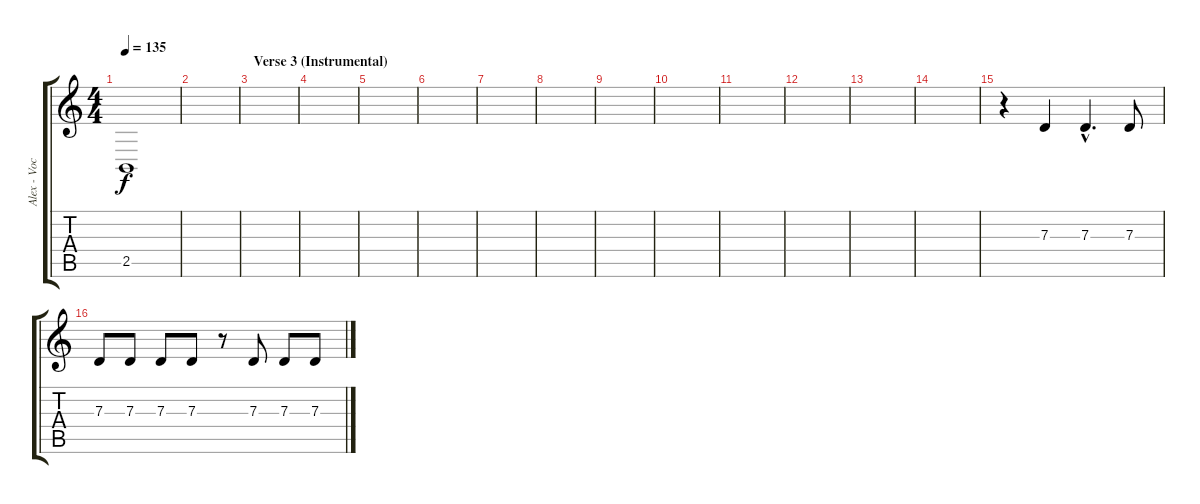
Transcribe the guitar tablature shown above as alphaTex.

\track ("Alex - Vocals" "Alex - Voc") {instrument electricpiano1}
\staff {score tabs}
\tuning (E4 B3 G3 D3 A2 E2) {hide}
\ts (4 4)
\tempo 135
\clef g2
\ks c
2.5.1{dy f} |
|
\section ("" "Verse 3 (Instrumental)")
|
|
|
|
|
|
|
|
|
|
|
|
r.4 7.3.4 7.3{hac}.4{d} 7.3.8 |
7.3.8 7.3.8 7.3.8 7.3.8 r.8 7.3.8 7.3.8 7.3.8
